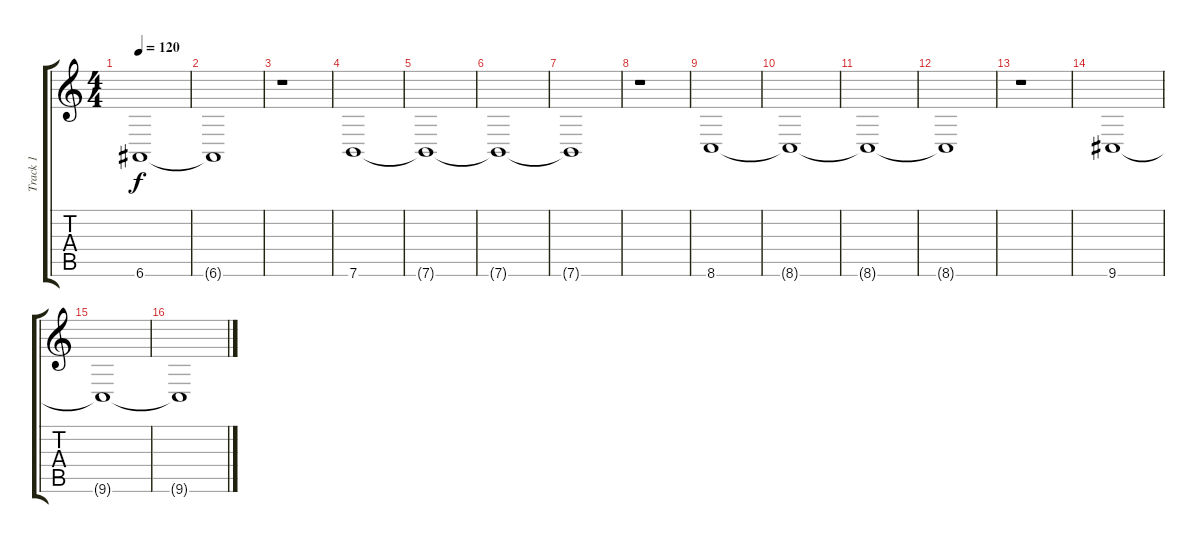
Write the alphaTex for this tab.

\track ("Track 1" "Track 1") {instrument acousticgrandpiano}
\staff {score tabs}
\tuning (E4 B3 G3 D3 A2 E2) {hide}
\ts (4 4)
\tempo 120
\clef g2
\ks c
6.6{t}.1{dy f} |
6.6{t}.1 |
r.1 |
7.6.1 |
7.6{t}.1 |
7.6{t}.1 |
7.6{t}.1 |
r.1 |
8.6.1 |
8.6{t}.1 |
8.6{t}.1 |
8.6{t}.1 |
r.1 |
9.6.1 |
9.6{t}.1 |
9.6{t}.1
